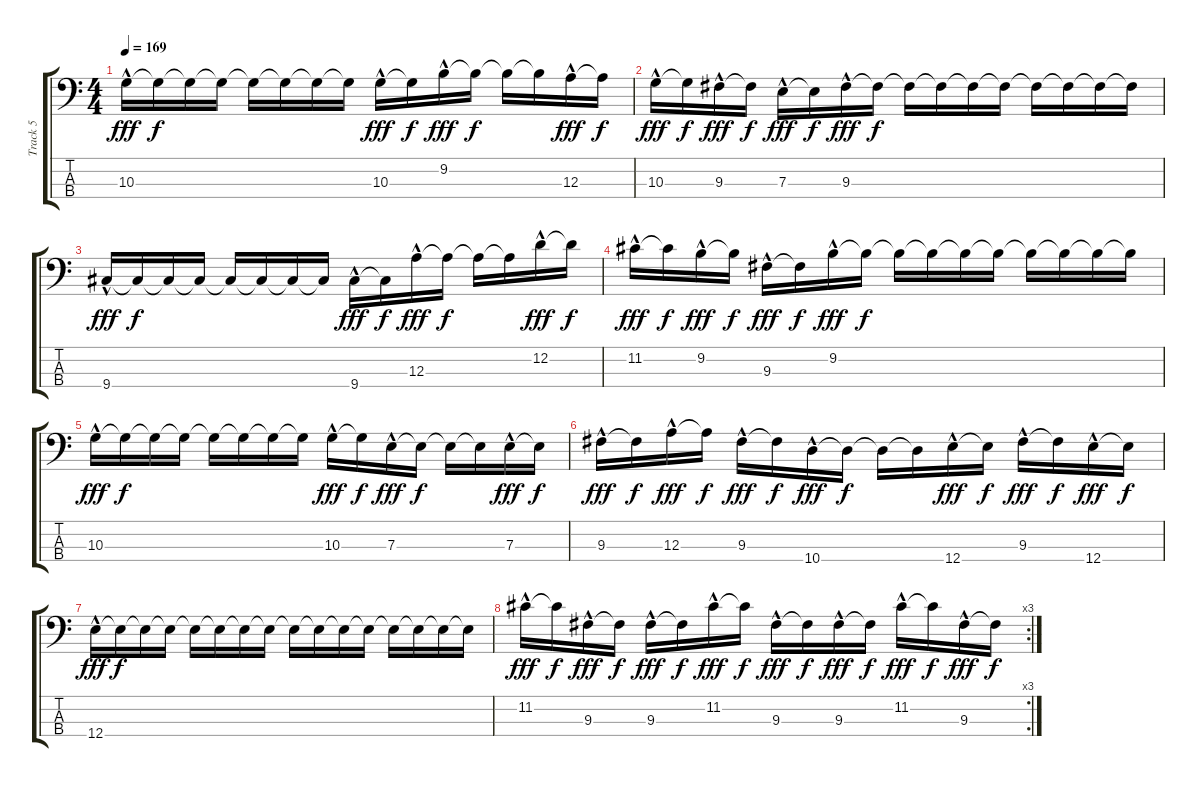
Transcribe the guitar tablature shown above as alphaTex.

\track ("Track 5" "Track 5") {instrument slapbass1}
\staff {score tabs}
\tuning (G2 D2 A1 E1) {hide}
\ts (4 4)
\tempo 169
\clef f4
\ks c
10.3{hac}.16{dy fff} 10.3{t}.16{dy f} 10.3{t}.16 10.3{t}.16 10.3{t}.16 10.3{t}.16 10.3{t}.16 10.3{t}.16 10.3{hac}.16{dy fff} 10.3{t}.16{dy f} 9.2{hac}.16{dy fff} 9.2{t}.16{dy f} 9.2{t}.16 9.2{t}.16 12.3{hac}.16{dy fff} 12.3{t}.16{dy f} |
10.3{hac}.16{dy fff} 10.3{t}.16{dy f} 9.3{hac}.16{dy fff} 9.3{t}.16{dy f} 7.3{hac}.16{dy fff} 7.3{t}.16{dy f} 9.3{hac}.16{dy fff} 9.3{t}.16{dy f} 9.3{t}.16 9.3{t}.16 9.3{t}.16 9.3{t}.16 9.3{t}.16 9.3{t}.16 9.3{t}.16 9.3{t}.16 |
9.4{hac}.16{dy fff} 9.4{t}.16{dy f} 9.4{t}.16 9.4{t}.16 9.4{t}.16 9.4{t}.16 9.4{t}.16 9.4{t}.16 9.4{hac}.16{dy fff} 9.4{t}.16{dy f} 12.3{hac}.16{dy fff} 12.3{t}.16{dy f} 12.3{t}.16 12.3{t}.16 12.2{hac}.16{dy fff} 12.2{t}.16{dy f} |
11.2{hac}.16{dy fff} 11.2{t}.16{dy f} 9.2{hac}.16{dy fff} 9.2{t}.16{dy f} 9.3{hac}.16{dy fff} 9.3{t}.16{dy f} 9.2{hac}.16{dy fff} 9.2{t}.16{dy f} 9.2{t}.16 9.2{t}.16 9.2{t}.16 9.2{t}.16 9.2{t}.16 9.2{t}.16 9.2{t}.16 9.2{t}.16 |
10.3{hac}.16{dy fff} 10.3{t}.16{dy f} 10.3{t}.16 10.3{t}.16 10.3{t}.16 10.3{t}.16 10.3{t}.16 10.3{t}.16 10.3{hac}.16{dy fff} 10.3{t}.16{dy f} 7.3{hac}.16{dy fff} 7.3{t}.16{dy f} 7.3{t}.16 7.3{t}.16 7.3{hac}.16{dy fff} 7.3{t}.16{dy f} |
9.3{hac}.16{dy fff} 9.3{t}.16{dy f} 12.3{hac}.16{dy fff} 12.3{t}.16{dy f} 9.3{hac}.16{dy fff} 9.3{t}.16{dy f} 10.4{hac}.16{dy fff} 10.4{t}.16{dy f} 10.4{t}.16 10.4{t}.16 12.4{hac}.16{dy fff} 12.4{t}.16{dy f} 9.3{hac}.16{dy fff} 9.3{t}.16{dy f} 12.4{hac}.16{dy fff} 12.4{t}.16{dy f} |
12.4{hac}.16{dy fff} 12.4{t}.16{dy f} 12.4{t}.16 12.4{t}.16 12.4{t}.16 12.4{t}.16 12.4{t}.16 12.4{t}.16 12.4{t}.16 12.4{t}.16 12.4{t}.16 12.4{t}.16 12.4{t}.16 12.4{t}.16 12.4{t}.16 12.4{t}.16 |
\rc 3
11.2{hac}.16{dy fff} 11.2{t}.16{dy f} 9.3{hac}.16{dy fff} 9.3{t}.16{dy f} 9.3{hac}.16{dy fff} 9.3{t}.16{dy f} 11.2{hac}.16{dy fff} 11.2{t}.16{dy f} 9.3{hac}.16{dy fff} 9.3{t}.16{dy f} 9.3{hac}.16{dy fff} 9.3{t}.16{dy f} 11.2{hac}.16{dy fff} 11.2{t}.16{dy f} 9.3{hac}.16{dy fff} 9.3{t}.16{dy f}
